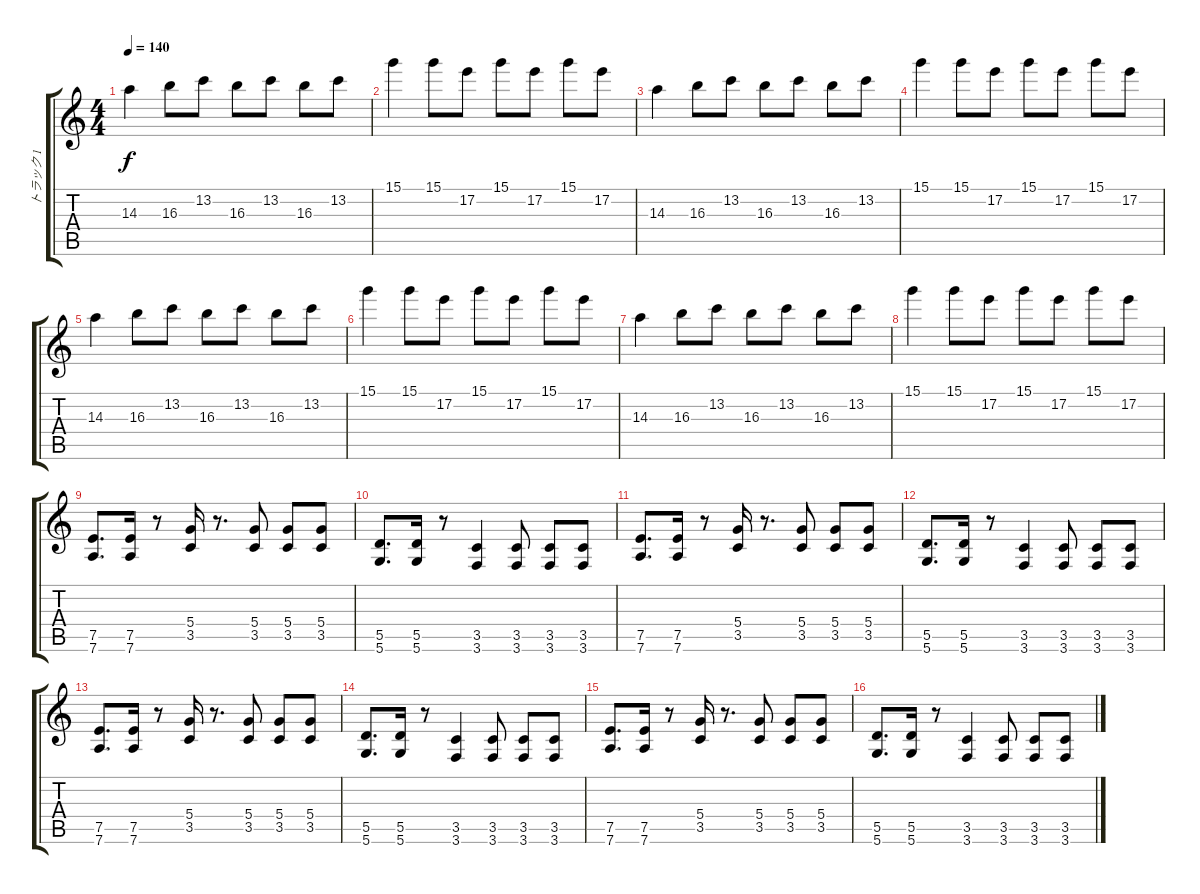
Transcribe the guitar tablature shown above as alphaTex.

\track ("トラック 1" "トラック 1") {instrument acousticguitarsteel}
\staff {score tabs}
\tuning (E4 B3 G3 D3 A2 D2) {hide}
\ts (4 4)
\tempo 140
\clef g2
\ks c
14.3.4{dy f} 16.3.8 13.2.8 16.3.8 13.2.8 16.3.8 13.2.8 |
15.1.4 15.1.8 17.2.8 15.1.8 17.2.8 15.1.8 17.2.8 |
14.3.4 16.3.8 13.2.8 16.3.8 13.2.8 16.3.8 13.2.8 |
15.1.4 15.1.8 17.2.8 15.1.8 17.2.8 15.1.8 17.2.8 |
14.3.4 16.3.8 13.2.8 16.3.8 13.2.8 16.3.8 13.2.8 |
15.1.4 15.1.8 17.2.8 15.1.8 17.2.8 15.1.8 17.2.8 |
14.3.4 16.3.8 13.2.8 16.3.8 13.2.8 16.3.8 13.2.8 |
15.1.4 15.1.8 17.2.8 15.1.8 17.2.8 15.1.8 17.2.8 |
(7.5 7.6).8{d} (7.5 7.6).16 r.8 (5.4 3.5).16 r.8{d} (5.4 3.5).8 (5.4 3.5).8 (5.4 3.5).8 |
(5.5 5.6).8{d} (5.5 5.6).16 r.8 (3.5 3.6).4 (3.5 3.6).8 (3.5 3.6).8 (3.5 3.6).8 |
(7.5 7.6).8{d} (7.5 7.6).16 r.8 (5.4 3.5).16 r.8{d} (5.4 3.5).8 (5.4 3.5).8 (5.4 3.5).8 |
(5.5 5.6).8{d} (5.5 5.6).16 r.8 (3.5 3.6).4 (3.5 3.6).8 (3.5 3.6).8 (3.5 3.6).8 |
(7.5 7.6).8{d} (7.5 7.6).16 r.8 (5.4 3.5).16 r.8{d} (5.4 3.5).8 (5.4 3.5).8 (5.4 3.5).8 |
(5.5 5.6).8{d} (5.5 5.6).16 r.8 (3.5 3.6).4 (3.5 3.6).8 (3.5 3.6).8 (3.5 3.6).8 |
(7.5 7.6).8{d} (7.5 7.6).16 r.8 (5.4 3.5).16 r.8{d} (5.4 3.5).8 (5.4 3.5).8 (5.4 3.5).8 |
(5.5 5.6).8{d} (5.5 5.6).16 r.8 (3.5 3.6).4 (3.5 3.6).8 (3.5 3.6).8 (3.5 3.6).8
